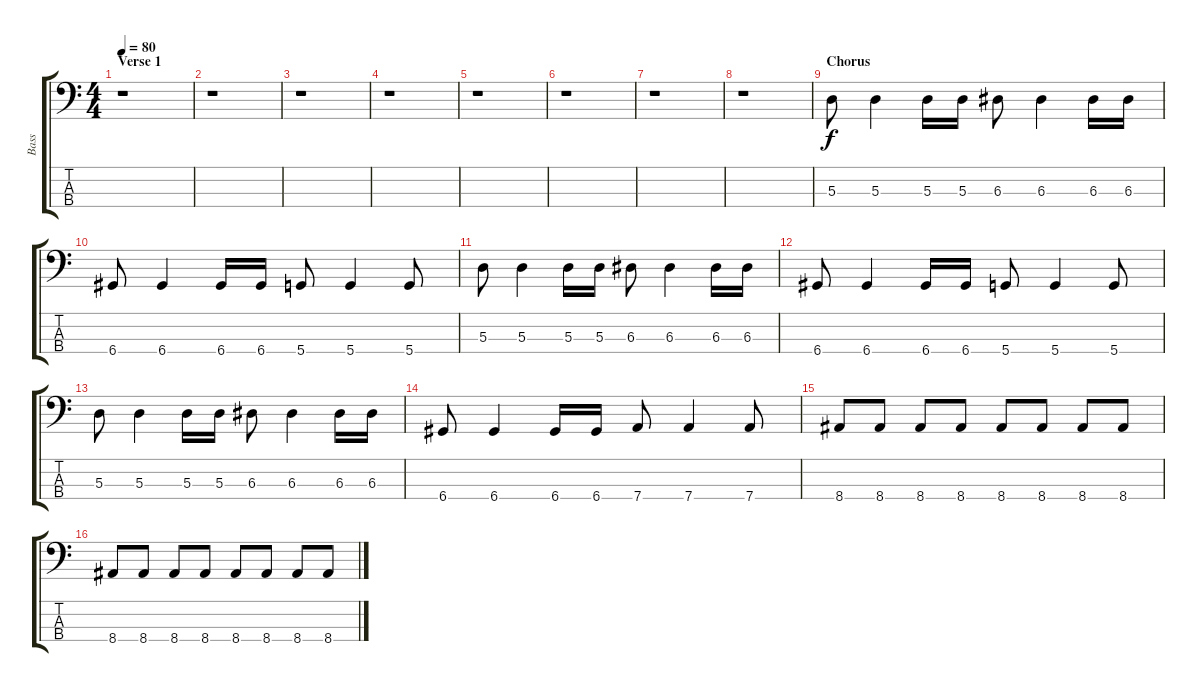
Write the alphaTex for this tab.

\track ("Bass" "Bass") {instrument electricbasspick}
\staff {score tabs}
\tuning (G2 D2 A1 D1) {hide}
\ts (4 4)
\section ("" "Verse 1")
\tempo 80
\clef f4
\ks c
r.1{dy f instrument electricbasspick} |
r.1 |
r.1 |
r.1 |
r.1 |
r.1 |
r.1 |
r.1 |
\section ("" "Chorus")
5.3.8 5.3.4 5.3.16 5.3.16 6.3.8 6.3.4 6.3.16 6.3.16 |
6.4.8 6.4.4 6.4.16 6.4.16 5.4.8 5.4.4 5.4.8 |
5.3.8 5.3.4 5.3.16 5.3.16 6.3.8 6.3.4 6.3.16 6.3.16 |
6.4.8 6.4.4 6.4.16 6.4.16 5.4.8 5.4.4 5.4.8 |
5.3.8 5.3.4 5.3.16 5.3.16 6.3.8 6.3.4 6.3.16 6.3.16 |
6.4.8 6.4.4 6.4.16 6.4.16 7.4.8 7.4.4 7.4.8 |
8.4.8 8.4.8 8.4.8 8.4.8 8.4.8 8.4.8 8.4.8 8.4.8 |
8.4.8 8.4.8 8.4.8 8.4.8 8.4.8 8.4.8 8.4.8 8.4.8
